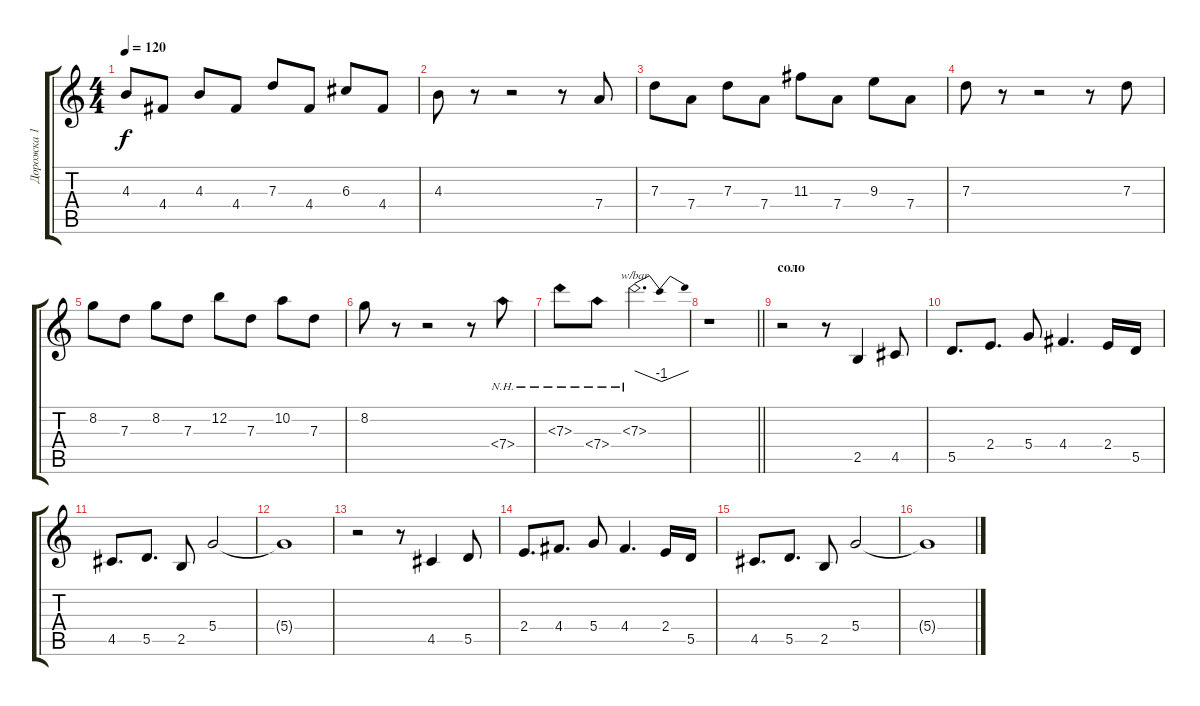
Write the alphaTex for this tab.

\track ("Дорожка 1" "Дорожка 1") {instrument electricguitarjazz}
\staff {score tabs}
\tuning (E4 B3 G3 D3 A2 E2) {hide}
\ts (4 4)
\tempo 120
\clef g2
\ks c
4.3.8{dy f} 4.4.8 4.3.8 4.4.8 7.3.8 4.4.8 6.3.8 4.4.8 |
4.3.8 r.8 r.2 r.8 7.4.8 |
7.3.8 7.4.8 7.3.8 7.4.8 11.3.8 7.4.8 9.3.8 7.4.8 |
7.3.8 r.8 r.2 r.8 7.3.8 |
8.2.8 7.3.8 8.2.8 7.3.8 12.2.8 7.3.8 10.2.8 7.3.8 |
8.2.8 r.8 r.2 r.8 7.4{nh}.8 |
7.3{nh}.8 7.4{nh}.8 7.3{nh}.2{d tbe (dip default 0 0 30 -4 60 0)} |
\barLineRight lightlight
r.1 |
\section ("" "соло")
r.2 r.8 2.5.4{volume 16 instrument acousticguitarsteel} 4.5.8 |
5.5.8{d} 2.4.8{d} 5.4.8 4.4.4{d} 2.4.16 5.5.16 |
4.5.8{d} 5.5.8{d} 2.5.8 5.4.2 |
5.4{t}.1 |
r.2 r.8 4.5.4 5.5.8 |
2.4.8{d} 4.4.8{d} 5.4.8 4.4.4{d} 2.4.16 5.5.16 |
4.5.8{d} 5.5.8{d} 2.5.8 5.4.2 |
5.4{t}.1
